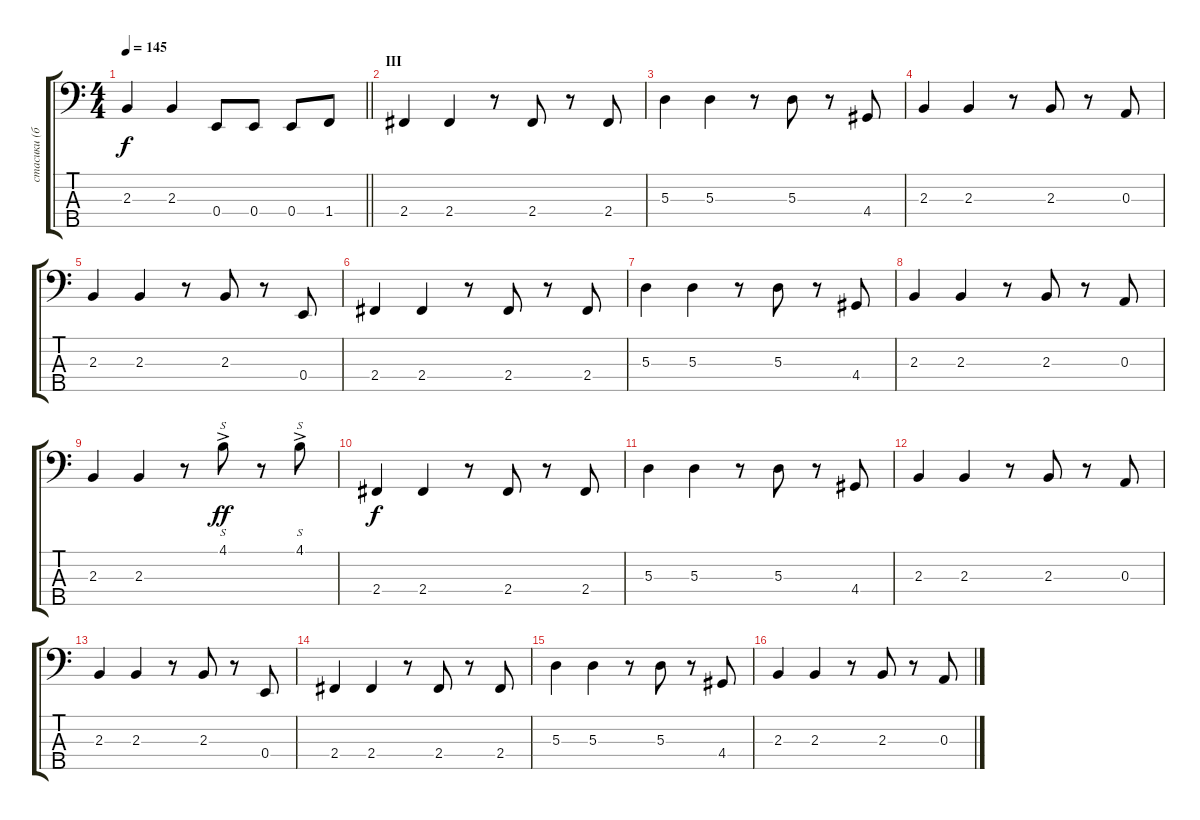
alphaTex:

\track ("стасики (бас)" "стасики (б") {instrument electricbassfinger}
\staff {score tabs}
\tuning (G2 D2 A1 E1 B0) {hide}
\ts (4 4)
\tempo 145
\clef f4
\barLineRight lightlight
\ks c
2.3.4{dy f} 2.3.4 0.4.8 0.4.8 0.4.8 1.4.8 |
\section ("" "III")
2.4.4 2.4.4 r.8 2.4.8 r.8 2.4.8 |
5.3.4 5.3.4 r.8 5.3.8 r.8 4.4.8 |
2.3.4 2.3.4 r.8 2.3.8 r.8 0.3.8 |
2.3.4 2.3.4 r.8 2.3.8 r.8 0.4.8 |
2.4.4 2.4.4 r.8 2.4.8 r.8 2.4.8 |
5.3.4 5.3.4 r.8 5.3.8 r.8 4.4.8 |
2.3.4 2.3.4 r.8 2.3.8 r.8 0.3.8 |
2.3.4 2.3.4 r.8 4.1{ac}.8{s dy ff} r.8 4.1{ac}.8{s} |
2.4.4{dy f} 2.4.4 r.8 2.4.8 r.8 2.4.8 |
5.3.4 5.3.4 r.8 5.3.8 r.8 4.4.8 |
2.3.4 2.3.4 r.8 2.3.8 r.8 0.3.8 |
2.3.4 2.3.4 r.8 2.3.8 r.8 0.4.8 |
2.4.4 2.4.4 r.8 2.4.8 r.8 2.4.8 |
5.3.4 5.3.4 r.8 5.3.8 r.8 4.4.8 |
2.3.4 2.3.4 r.8 2.3.8 r.8 0.3.8
